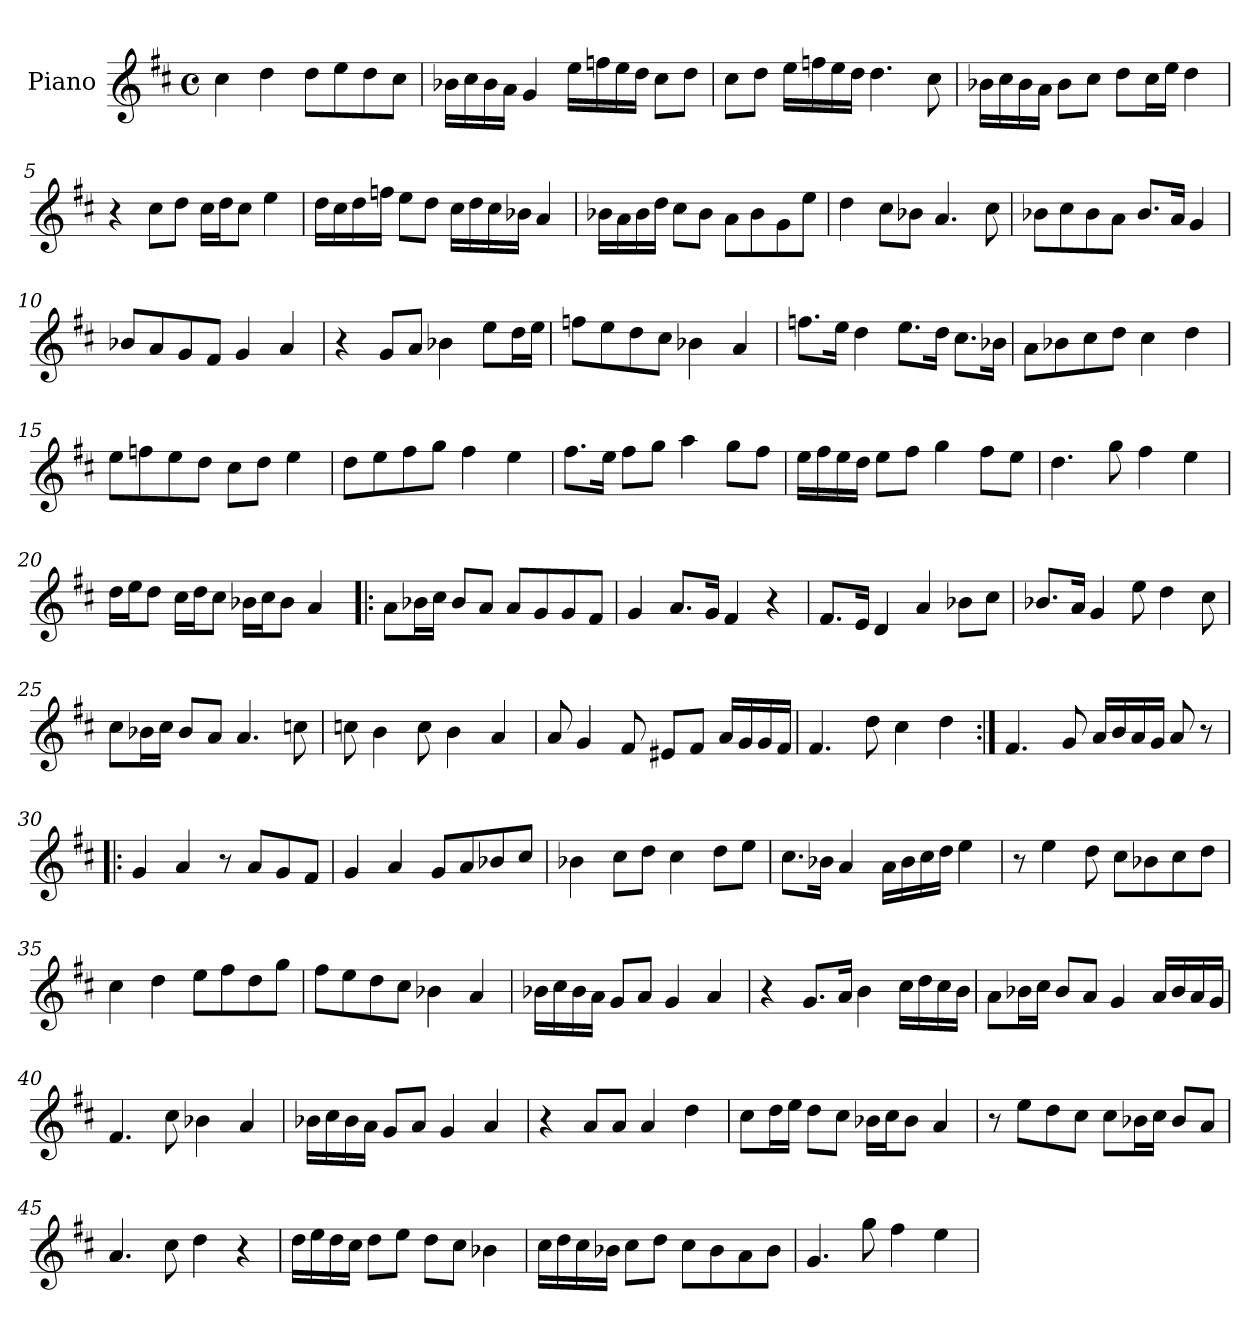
**kern
*part1
*staff1
*I"Piano
*I'Pno.
*clefG2
*k[f#c#]
*M4/4
*met(c)
=1
4cc#\
4dd\
8dd\L
8ee\
8dd\
8cc#\J
=2
16b-X\LL
16cc#\
16b-\
16a\JJ
4g/
16ee\LL
16ffn\
16ee\
16dd\JJ
8cc#\L
8dd\J
=3
8cc#\L
8dd\J
16ee\LL
16ffn\
16ee\
16dd\JJ
4.dd\
8cc#\
=4
16b-X\LL
16cc#\
16b-\
16a\JJ
8b-\L
8cc#\J
8dd\L
16cc#\L
16ee\JJ
4dd\
!!LO:LB:g=z
=5
4r
8cc#\L
8dd\J
16cc#\LL
16dd\J
8cc#\J
4ee\
=6
16dd\LL
16cc#\
16dd\
16ffn\JJ
8ee\L
8dd\J
16cc#\LL
16dd\
16cc#\
16b-X\JJ
4a/
=7
16b-X\LL
16a\
16b-\
16dd\JJ
8cc#\L
8b-\J
8a\L
8b-\
8g\
8ee\J
=8
4dd\
8cc#\L
8b-X\J
4.a/
8cc#\
=9
8b-X\L
8cc#\
8b-\
8a\J
8.b-/L
16a/Jk
4g/
!!LO:LB:g=z
=10
8b-X/L
8a/
8g/
8f#/J
4g/
4a/
=11
4r
8g/L
8a/J
4b-X\
8ee\L
16dd\L
16ee\JJ
=12
8ffn\L
8ee\
8dd\
8cc#\J
4b-X\
4a/
=13
8.ffn\L
16ee\Jk
4dd\
8.ee\L
16dd\Jk
8.cc#\L
16b-X\Jk
=14
8a\L
8b-X\
8cc#\
8dd\J
4cc#\
4dd\
!!LO:LB:g=z
=15
8ee\L
8ffn\
8ee\
8dd\J
8cc#\L
8dd\J
4ee\
=16
8dd\L
8ee\
8ff#\
8gg\J
4ff#\
4ee\
=17
8.ff#\L
16ee\Jk
8ff#\L
8gg\J
4aa\
8gg\L
8ff#\J
=18
16ee\LL
16ff#\
16ee\
16dd\JJ
8ee\L
8ff#\J
4gg\
8ff#\L
8ee\J
=19
4.dd\
8gg\
4ff#\
4ee\
!!LO:LB:g=z
=20
16dd\LL
16ee\J
8dd\J
16cc#\LL
16dd\J
8cc#\J
16b-X\LL
16cc#\J
8b-\J
4a/
=21!|:
8a\L
16b-X\L
16cc#\JJ
8b-/L
8a/J
8a/L
8g/
8g/
8f#/J
=22
4g/
8.a/L
16g/Jk
4f#/
4r
=23
8.f#/L
16e/Jk
4d/
4a/
8b-X\L
8cc#\J
=24
8.b-X/L
16a/Jk
4g/
8ee\
4dd\
8cc#\
!!LO:LB:g=z
=25
8cc#\L
16b-X\L
16cc#\JJ
8b-/L
8a/J
4.a/
8ccn\
=26
8ccn\
4b\
8cc\
4b\
4a/
=27
8a/
4g/
8f#/
8e#X/L
8f#/J
16a/LL
16g/
16g/
16f#/JJ
=28
4.f#/
8dd\
4cc#\
4dd\
=29:|!
4.f#/
8g/
16a/LL
16b/
16a/
16g/JJ
8a/
8r
!!LO:LB:g=z
=30!|:
4g/
4a/
8r
8a/L
8g/
8f#/J
=31
4g/
4a/
8g/L
8a/
8b-X/
8cc#/J
=32
4b-X\
8cc#\L
8dd\J
4cc#\
8dd\L
8ee\J
=33
8.cc#\L
16b-X\Jk
4a/
16a\LL
16b-\
16cc#\
16dd\JJ
4ee\
=34
8r
4ee\
8dd\
8cc#\L
8b-X\
8cc#\
8dd\J
!!LO:LB:g=z
=35
4cc#\
4dd\
8ee\L
8ff#\
8dd\
8gg\J
=36
8ff#\L
8ee\
8dd\
8cc#\J
4b-X\
4a/
=37
16b-X\LL
16cc#\
16b-\
16a\JJ
8g/L
8a/J
4g/
4a/
=38
4r
8.g/L
16a/Jk
4b\
16cc#\LL
16dd\
16cc#\
16b\JJ
=39
8a\L
16b-X\L
16cc#\JJ
8b-/L
8a/J
4g/
16a/LL
16b-/
16a/
16g/JJ
!!LO:LB:g=z
=40
4.f#/
8cc#\
4b-X\
4a/
=41
16b-X\LL
16cc#\
16b-\
16a\JJ
8g/L
8a/J
4g/
4a/
=42
4r
8a/L
8a/J
4a/
4dd\
=43
8cc#\L
16dd\L
16ee\JJ
8dd\L
8cc#\J
16b-X\LL
16cc#\J
8b-\J
4a/
=44
8r
8ee\L
8dd\
8cc#\J
8cc#\L
16b-X\L
16cc#\JJ
8b-/L
8a/J
!!LO:LB:g=z
=45
4.a/
8cc#\
4dd\
4r
=46
16dd\LL
16ee\
16dd\
16cc#\JJ
8dd\L
8ee\J
8dd\L
8cc#\J
4b-X\
=47
16cc#\LL
16dd\
16cc#\
16b-X\JJ
8cc#\L
8dd\J
8cc#\L
8b-\
8a\
8b-\J
=48
4.g/
8gg\
4ff#\
4ee\
=
*-
